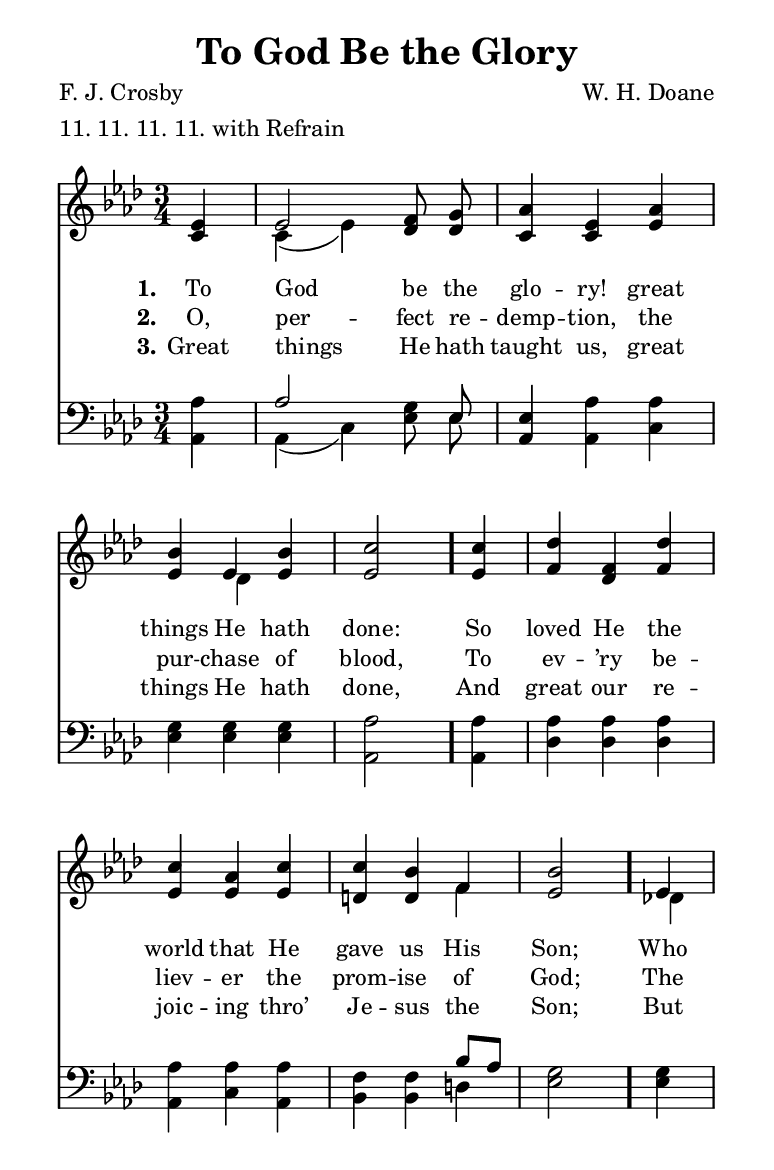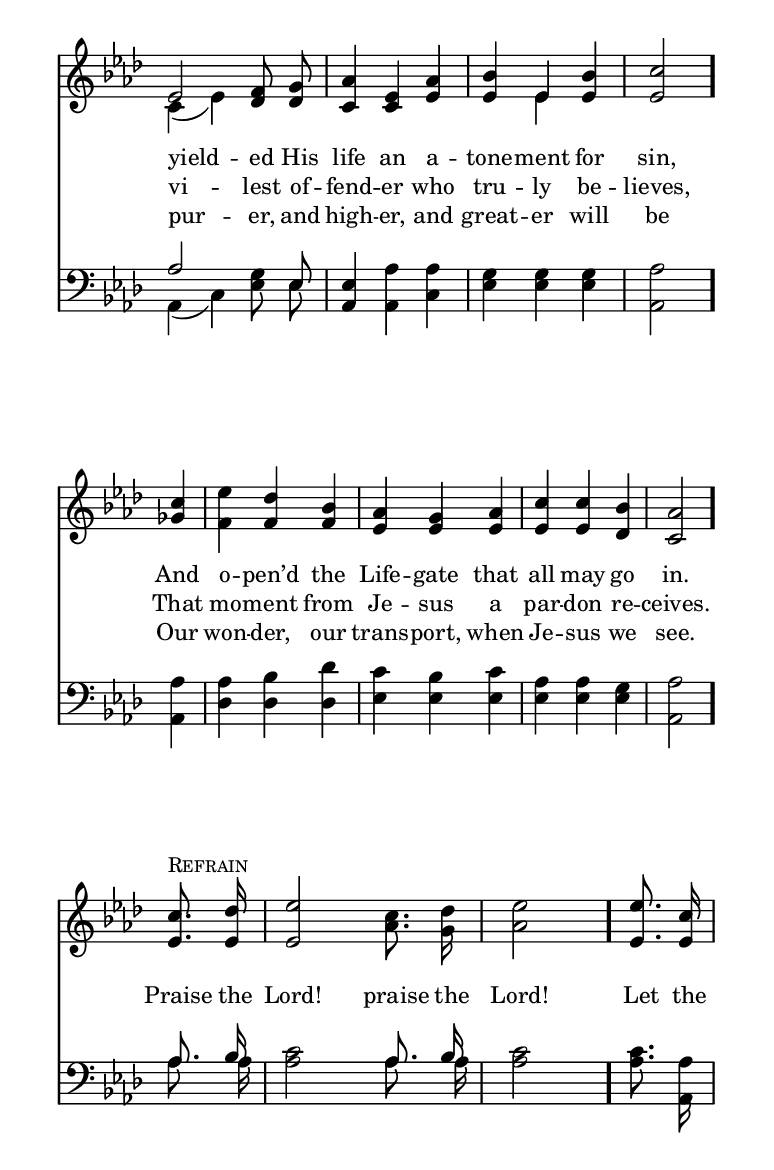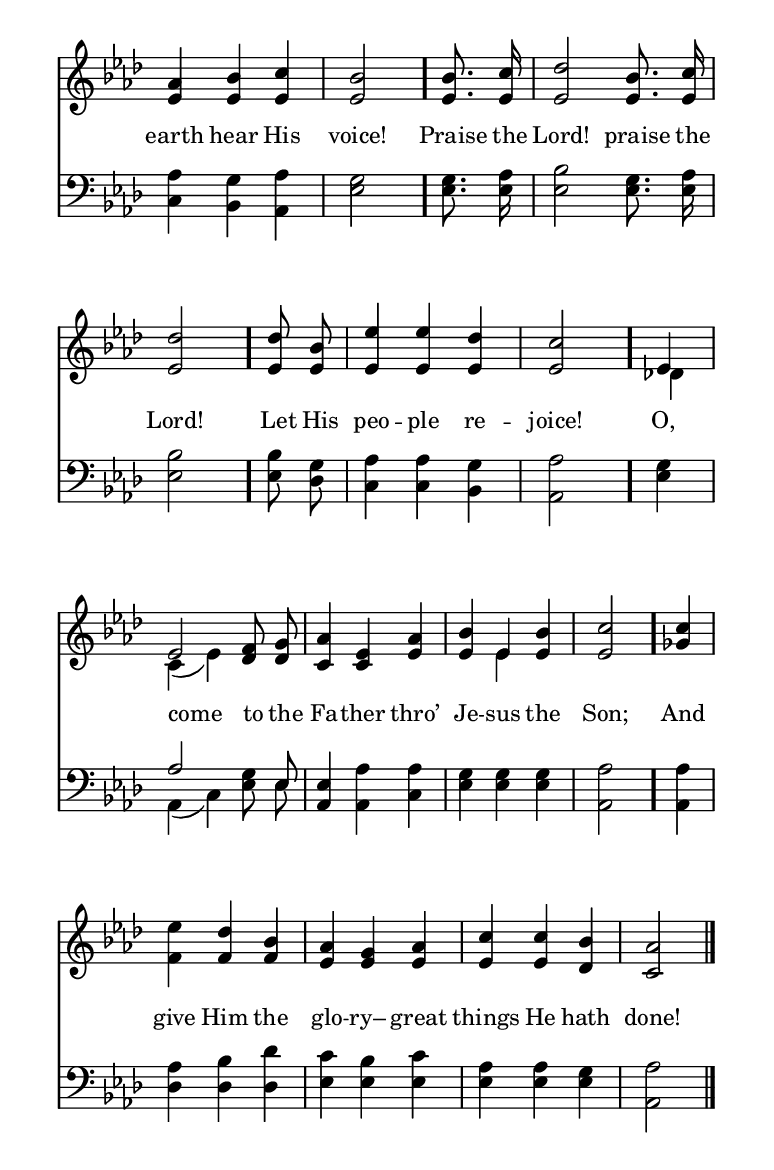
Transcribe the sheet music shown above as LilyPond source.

\include "common/global.ily"
\paper {
  \include "common/paper.ily"
  ragged-last-bottom = ##t
  system-count = #(cond (is-eogsized 6) (#t #f))
  systems-per-page = #(cond (is-eogsized 5) (#t #f))
}

\header{
  %gospel
  hymnnumber = "130"
  title = "To God Be the Glory"
  tunename = ""
  meter = "11. 11. 11. 11. with Refrain"
  poet = "F. J. Crosby"
  composer = "W. H. Doane"
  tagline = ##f
}

% for fermata in MIDI
ta = { \tempo 4=100 }
tb = { \tempo 4=50 }

patternAA = { c4 | c2      c8 c8 | c4 c4 c4 | c4 c4 c4 | c2 }
patternAB = { c4 | c4( c4) c8 c8 | c4 c4 c4 | c4 c4 c4 | c2 }

patternBA = { c4 | c4 c4 c4 | c4 c4 c4 | c4 c4 c4      | c2 }
patternBB = { c4 | c4 c4 c4 | c4 c4 c4 | c4 c4 c8[ c8] | c2 }

patternCA = { c8. c16 | c2 c8. c16 | c2 }
patternCB = { c8. c16 | c4 c4 c4 | c2 }
patternCC = { c8  c8  | c4 c4 c4 | c2 }

global = {
  \include "common/overrides.ily"
  \override Staff.TimeSignature.style = #'numbered
  \time 3/4
  \override Score.MetronomeMark.transparent = ##t % hide all fermata changes too
  \ta
  \key aes \major
  \partial 4
  \autoBeamOff
}

notesSoprano = {
\global
\relative c' {

  \changePitch \patternAA { ees | ees f g | aes ees aes | bes ees, bes' | c }
  \changePitch \patternBA { c des f, des' | c aes c | c bes f | bes }
  \changePitch \patternAA { ees, | ees f g | aes ees aes | bes ees, bes' | c }
  \changePitch \patternBA { c | ees des bes | aes g aes | c c bes | aes }

  << s^\markup { \small \caps "Refrain" }
  \changePitch \patternCA { c des | ees c des | ees } >>
  \changePitch \patternCB { ees c | aes bes c | bes }
  \changePitch \patternCA { bes c | des bes c | des }
  \changePitch \patternCC { des bes | ees ees des | c }
  \changePitch \patternAA { ees, | ees f g | aes ees aes | bes ees, bes' | c }
  \changePitch \patternBA { c | ees des bes | aes g aes | c c bes | aes }

  \bar "|."

}
}

notesAlto = {
\global
\relative e' {

  \changePitch \patternAB { c | c ees des des | c c ees | ees des ees | ees }
  \changePitch \patternBA { ees | f des f | ees ees ees | d d f | ees }
  \changePitch \patternAB { des! | c ees des des | c c ees | ees ees ees | ees }
  \changePitch \patternBA { ges | f f f | ees ees ees | ees ees des | c }

  \changePitch \patternCA { ees ees | ees aes g | aes }
  \changePitch \patternCB { ees ees | ees ees ees | ees }
  \changePitch \patternCA { ees ees | ees ees ees | ees }
  \changePitch \patternCC { ees ees | ees ees ees | ees }
  \changePitch \patternAB { des! | c ees des des | c c ees | ees ees ees | ees }
  \changePitch \patternBA { ges | f f f | ees ees ees | ees ees des | c }

}
}

notesTenor = {
\global
\relative a {

  \changePitch \patternAA { aes | aes g ees | ees aes aes | g g g | aes }
  \changePitch \patternBB { aes | aes aes aes | aes aes aes | f f bes aes | g }
  \changePitch \patternAA { g | aes g ees | ees aes aes | g g g | aes }
  \changePitch \patternBA { aes | aes bes des | c bes c | aes aes g | aes }

  \changePitch \patternCA { aes bes | c aes bes | c }
  \changePitch \patternCB { c aes | aes g aes | g }
  \changePitch \patternCA { g aes | bes g aes | bes }
  \changePitch \patternCC { bes g | aes aes g | aes }
  \changePitch \patternAA { g | aes g ees | ees aes aes | g g g | aes }
  \changePitch \patternBA { aes | aes bes des | c bes c | aes aes g | aes }

}
}

notesBass = {
\global
\relative f, {

  \changePitch \patternAB { aes | aes c | ees ees | aes, aes c | ees ees ees | aes, }
  \changePitch \patternBA { aes | des des des | aes c aes | bes bes d | ees }
  \changePitch \patternAB { ees | aes, c ees ees | aes, aes c | ees ees ees | aes, }
  \changePitch \patternBA { aes | des des des | ees ees ees | ees ees ees | aes, }

  \changePitch \patternCA { aes' aes | aes aes aes | aes }
  \changePitch \patternCB { aes aes, | c bes aes | ees' }
  \changePitch \patternCA { ees ees | ees ees ees | ees }
  \changePitch \patternCC { ees des | c c bes | aes }
  \changePitch \patternAB { ees' | aes, c ees ees | aes, aes c | ees ees ees | aes, }
  \changePitch \patternBA { aes | des des des | ees ees ees | ees ees ees | aes, }

}
}

Refrain = \lyricmode {

Praise the Lord! praise the Lord! \bar "."
Let the earth hear His voice! \bar "."
Praise the Lord! praise the Lord! \bar "."
Let His peo -- ple re -- joice! \bar "."
O, come to the Fa -- ther thro’ Je -- sus the Son; \bar "."
And give Him the glo -- ry– great things He hath done! \bar "."

}

wordsA = \lyricmode {
\set stanza = "1."

To God be the glo -- ry! great things He hath done: \bar "."
So loved He the world that He gave us His Son; \bar "."
Who yield -- ed His life an a -- tone -- ment for sin, \bar "."
And o -- pen’d the Life -- gate that all may go in. \bar "."

}

wordsB = \lyricmode {
\set stanza = "2."

O, per -- fect re -- demp -- tion, the pur -- chase of blood,
To ev -- ’ry be -- liev -- er the prom -- ise of God;
The vi -- lest of -- fend -- er who tru -- ly be -- lieves,
That mo -- ment from Je -- sus a par -- don re -- ceives.

{ \break }
\Refrain

}

wordsC = \lyricmode {
\set stanza = "3."

Great things He hath taught us, great things He hath done,
And great our re -- joic -- ing thro’ Je -- sus the Son;
But pur -- er, and high -- er, and great -- er will be
Our won -- der, our trans -- port, when Je -- sus we see.

}

\score {
  \context ChoirStaff <<
    \context Staff = upper <<
      \set Staff.autoBeaming = ##f
      \set ChoirStaff.systemStartDelimiter = #'SystemStartBar
      \set ChoirStaff.printPartCombineTexts = ##f
      \partcombine #'(2 . 9) \notesSoprano \notesAlto
      \context NullVoice = sopranos { \voiceOne << \notesSoprano >> }
      \context NullVoice = altos { \voiceTwo << \notesAlto >> }
      \context Lyrics = one   \lyricsto altos \wordsA
      \context Lyrics = two   \lyricsto altos \wordsB
      \context Lyrics = three \lyricsto altos \wordsC
    >>
    \context Staff = men <<
      \set Staff.autoBeaming = ##f
      \clef bass
      \set ChoirStaff.printPartCombineTexts = ##f
      \partcombine #'(2 . 9) \notesTenor \notesBass
      \context NullVoice = tenors { \voiceOne << \notesTenor >> }
      \context NullVoice = basses { \voiceTwo << \notesBass >> }
    >>
  >>
  \layout {
    \include "common/layout.ily"
  }
  \midi{
    \include "common/midi.ily"
  }
}

\version "2.19.49"  % necessary for upgrading to future LilyPond versions.

% vi:set et ts=2 sw=2 ai nocindent syntax=lilypond:
